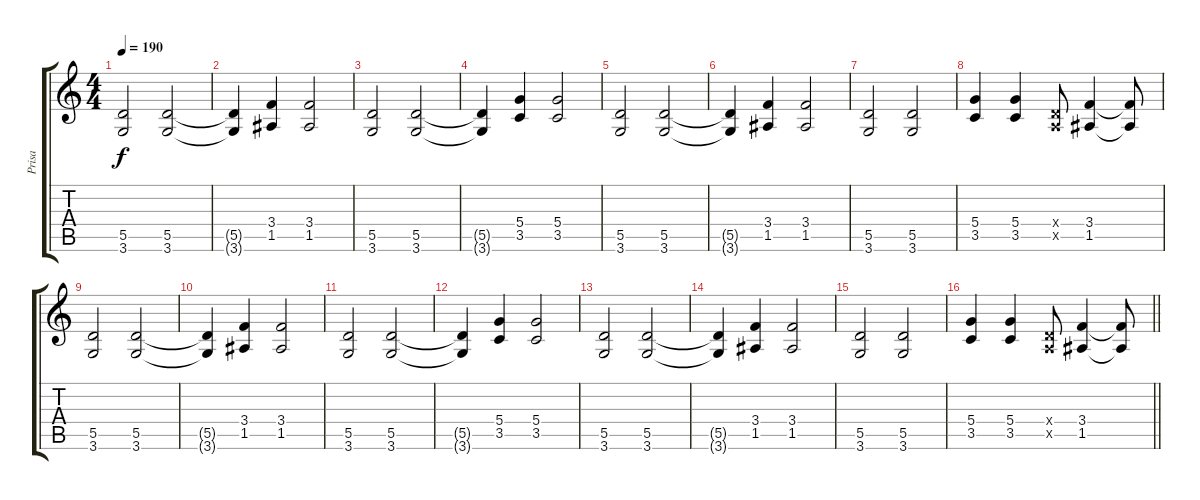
\track ("Prisa" "Prisa") {instrument distortionguitar}
\staff {score tabs}
\tuning (E4 B3 G3 D3 A2 E2) {hide}
\ts (4 4)
\section ("" "")
\tempo 190
\clef g2
\ks c
(5.5 3.6).2{dy f} (5.5 3.6).2 |
(5.5{t} 3.6{t}).4 (3.4 1.5).4 (3.4 1.5).2 |
(5.5 3.6).2 (5.5 3.6).2 |
(5.5{t} 3.6{t}).4 (5.4 3.5).4 (5.4 3.5).2 |
(5.5 3.6).2 (5.5 3.6).2 |
(5.5{t} 3.6{t}).4 (3.4 1.5).4 (3.4 1.5).2 |
(5.5 3.6).2 (5.5 3.6).2 |
(5.4 3.5).4 (5.4 3.5).4 (0.4{x} 0.5{x}).8 (3.4 1.5).4 (3.4{t} 1.5{t}).8 |
(5.5 3.6).2 (5.5 3.6).2 |
(5.5{t} 3.6{t}).4 (3.4 1.5).4 (3.4 1.5).2 |
(5.5 3.6).2 (5.5 3.6).2 |
(5.5{t} 3.6{t}).4 (5.4 3.5).4 (5.4 3.5).2 |
(5.5 3.6).2 (5.5 3.6).2 |
(5.5{t} 3.6{t}).4 (3.4 1.5).4 (3.4 1.5).2 |
(5.5 3.6).2 (5.5 3.6).2 |
\barLineRight lightlight
(5.4 3.5).4 (5.4 3.5).4 (0.4{x} 0.5{x}).8 (3.4 1.5).4 (3.4{t} 1.5{t}).8
